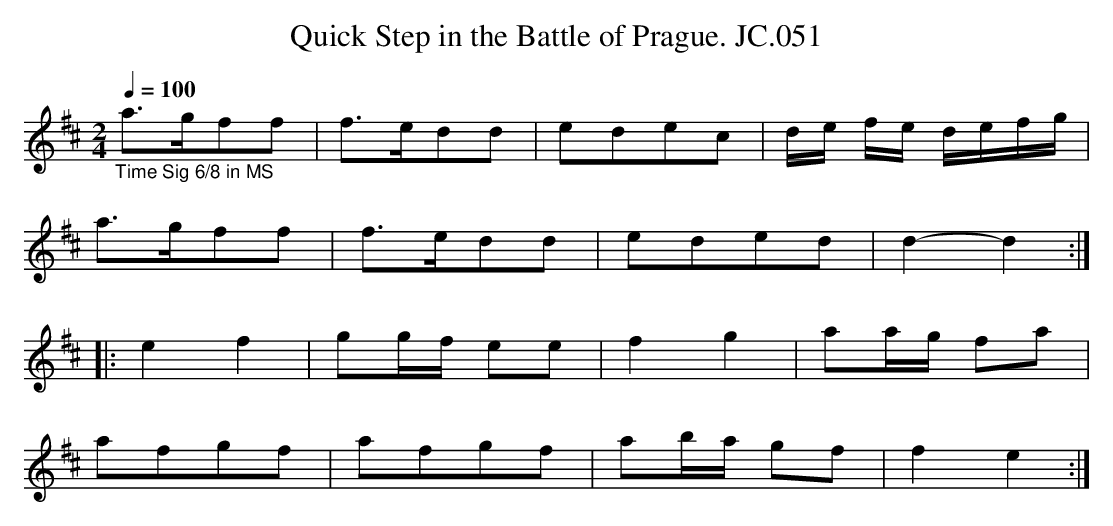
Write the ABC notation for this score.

X:1
T:Quick Step in the Battle of Prague. JC.051
M:2/4
L:1/8
Q:1/4=100
K:D
"_Time Sig 6/8 in MS"\\
a>gff|f>edd|edec|d/e/ f/e/ d/e/f/g/|
a>gff|f>edd|eded|d2-d2:|
|:e2f2|gg/f/ ee|f2g2|aa/g/ fa|
afgf|afgf|ab/a/ gf|f2e2:|
